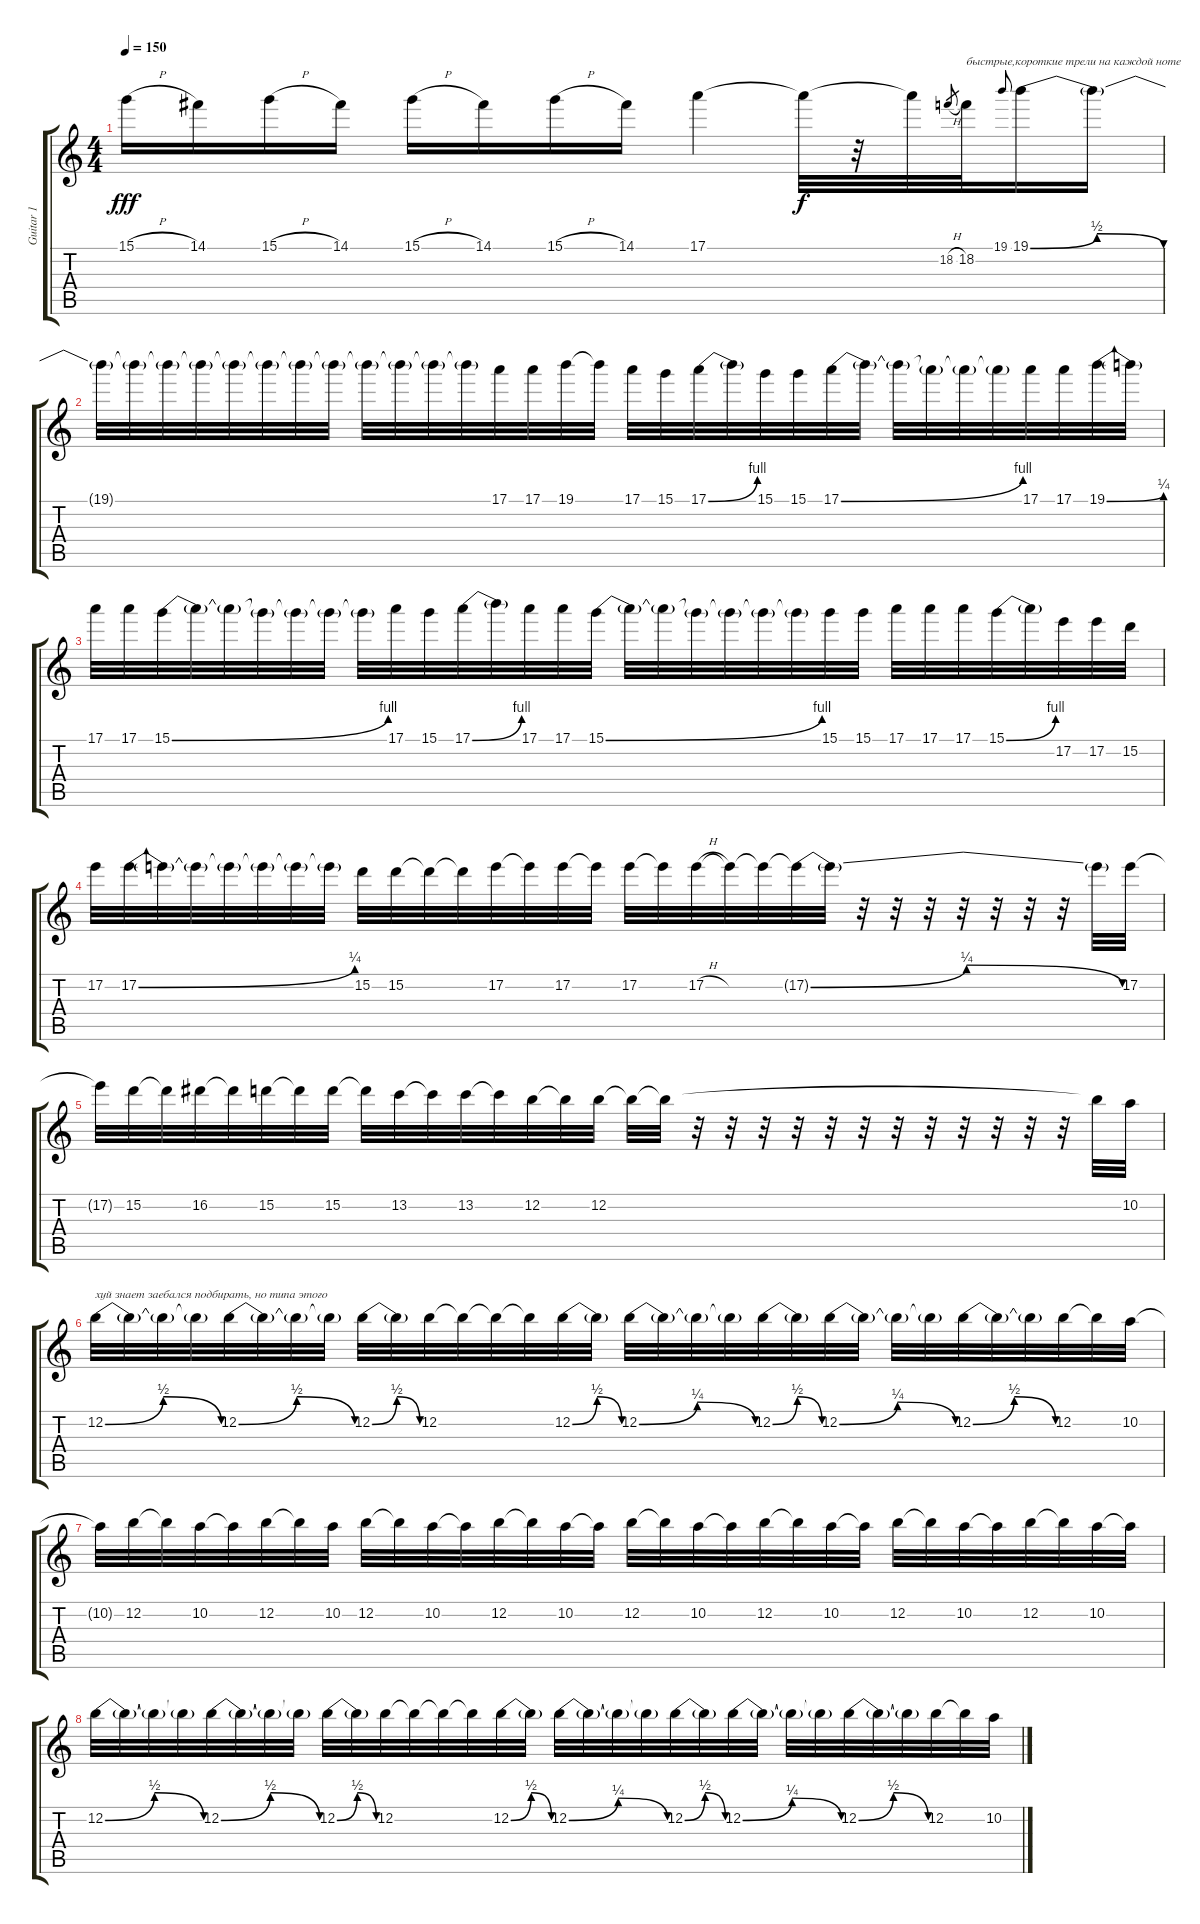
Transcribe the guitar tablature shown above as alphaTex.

\track ("Guitar 1" "Guitar 1") {instrument distortionguitar}
\staff {score tabs}
\tuning (E4 B3 G3 D3 A2 E2) {hide}
\ts (4 4)
\tempo 150
\clef g2
\ks c
15.1{h}.16{dy fff} 14.1.16 15.1{h}.16 14.1.16 15.1{h}.16 14.1.16 15.1{h}.16 14.1.16 17.1.4 17.1{t}.32{dy f} r.32 17.1{t}.32 18.2{h}.8{gr} 18.2.32{txt "быстрые,короткие трели на каждой ноте"} 19.1.8{gr onbeat} 19.1{be (bendrelease 0 0 15 2 15 2 60 0)}.16 19.1{t}.16 |
19.1{t}.32 19.1{t}.32 19.1{t}.32 19.1{t}.32 19.1{t}.32 19.1{t}.32 19.1{t}.32 19.1{t}.32 19.1{t}.32 19.1{t}.32 19.1{t}.32 19.1{t}.32 17.1.32 17.1.32 19.1.32 19.1{t}.32 17.1.32 15.1.32 17.1{be (bend 0 0 60 4)}.32 17.1{t}.32 15.1.32 15.1.32 17.1{be (bend 0 0 60 4)}.32 17.1{t}.32 17.1{t}.32 17.1{t}.32 17.1{t}.32 17.1{t}.32 17.1.32 17.1.32 19.1{be (bend 0 0 60 1)}.32 19.1{t}.32 |
17.1.32 17.1.32 15.1{be (bend 0 0 60 4)}.32 15.1{t}.32 15.1{t}.32 15.1{t}.32 15.1{t}.32 15.1{t}.32 15.1{t}.32 17.1.32 15.1.32 17.1{be (bend 0 0 60 4)}.32 17.1{t}.32 17.1.32 17.1.32 15.1{be (bend 0 0 60 4)}.32 15.1{t}.32 15.1{t}.32 15.1{t}.32 15.1{t}.32 15.1{t}.32 15.1{t}.32 15.1.32 15.1.32 17.1.32 17.1.32 17.1.32 15.1{be (bend 0 0 60 4)}.32 15.1{t}.32 17.2.32 17.2.32 15.2.32 |
17.2.32 17.2{be (bend 0 0 60 1)}.32 17.2{t}.32 17.2{t}.32 17.2{t}.32 17.2{t}.32 17.2{t}.32 17.2{t}.32 15.2.32 15.2.32 15.2{t}.32 15.2{t}.32 17.2.32 17.2{t}.32 17.2.32 17.2{t}.32 17.2.32 17.2{t}.32 17.2{h}.32 17.2{t}.32 17.2{t}.32 17.2{be (bendrelease 0 0 15 1 15 1 60 0) t}.32 17.2{t}.32 r.32 r.32 r.32 r.32 r.32 r.32 r.32 17.2{t}.32 17.2.32 |
17.2{t}.32 15.2.32 15.2{t}.32 16.2.32 16.2{t}.32 15.2.32 15.2{t}.32 15.2.32 15.2{t}.32 13.2.32 13.2{t}.32 13.2.32 13.2{t}.32 12.2.32 12.2{t}.32 12.2.32 12.2{t}.32 12.2{t}.32 r.32 r.32 r.32 r.32 r.32 r.32 r.32 r.32 r.32 r.32 r.32 r.32 12.2{t}.32 10.2.32 |
12.2{be (bendrelease 0 0 30 2 30 2 60 0)}.32{txt "хуй знает заебался подбирать, но типа этого"} 12.2{t}.32 12.2{t}.32 12.2{t}.32 12.2{be (bendrelease 0 0 30 2 30 2 60 0)}.32 12.2{t}.32 12.2{t}.32 12.2{t}.32 12.2{be (custom 0 0 30 2 58 0 60 0)}.32 12.2{t}.32 12.2.32 12.2{t}.32 12.2{t}.32 12.2{t}.32 12.2{be (bendrelease 0 0 30 2 30 2 60 0)}.32 12.2{t}.32 12.2{be (bendrelease 0 0 30 1 30 1 60 0)}.32 12.2{t}.32 12.2{t}.32 12.2{t}.32 12.2{be (bendrelease 0 0 30 2 30 2 60 0)}.32 12.2{t}.32 12.2{be (bendrelease 0 0 30 1 30 1 60 0)}.32 12.2{t}.32 12.2{t}.32 12.2{t}.32 12.2{be (bendrelease 0 0 30 2 30 2 60 0)}.32 12.2{t}.32 12.2{t}.32 12.2.32 12.2{t}.32 10.2.32 |
10.2{t}.32 12.2.32 12.2{t}.32 10.2.32 10.2{t}.32 12.2.32 12.2{t}.32 10.2.32 12.2.32 12.2{t}.32 10.2.32 10.2{t}.32 12.2.32 12.2{t}.32 10.2.32 10.2{t}.32 12.2.32 12.2{t}.32 10.2.32 10.2{t}.32 12.2.32 12.2{t}.32 10.2.32 10.2{t}.32 12.2.32 12.2{t}.32 10.2.32 10.2{t}.32 12.2.32 12.2{t}.32 10.2.32 10.2{t}.32 |
12.2{be (bendrelease 0 0 30 2 30 2 60 0)}.32 12.2{t}.32 12.2{t}.32 12.2{t}.32 12.2{be (bendrelease 0 0 30 2 30 2 60 0)}.32 12.2{t}.32 12.2{t}.32 12.2{t}.32 12.2{be (custom 0 0 30 2 58 0 60 0)}.32 12.2{t}.32 12.2.32 12.2{t}.32 12.2{t}.32 12.2{t}.32 12.2{be (bendrelease 0 0 30 2 30 2 60 0)}.32 12.2{t}.32 12.2{be (bendrelease 0 0 30 1 30 1 60 0)}.32 12.2{t}.32 12.2{t}.32 12.2{t}.32 12.2{be (bendrelease 0 0 30 2 30 2 60 0)}.32 12.2{t}.32 12.2{be (bendrelease 0 0 30 1 30 1 60 0)}.32 12.2{t}.32 12.2{t}.32 12.2{t}.32 12.2{be (bendrelease 0 0 30 2 30 2 60 0)}.32 12.2{t}.32 12.2{t}.32 12.2.32 12.2{t}.32 10.2.32
